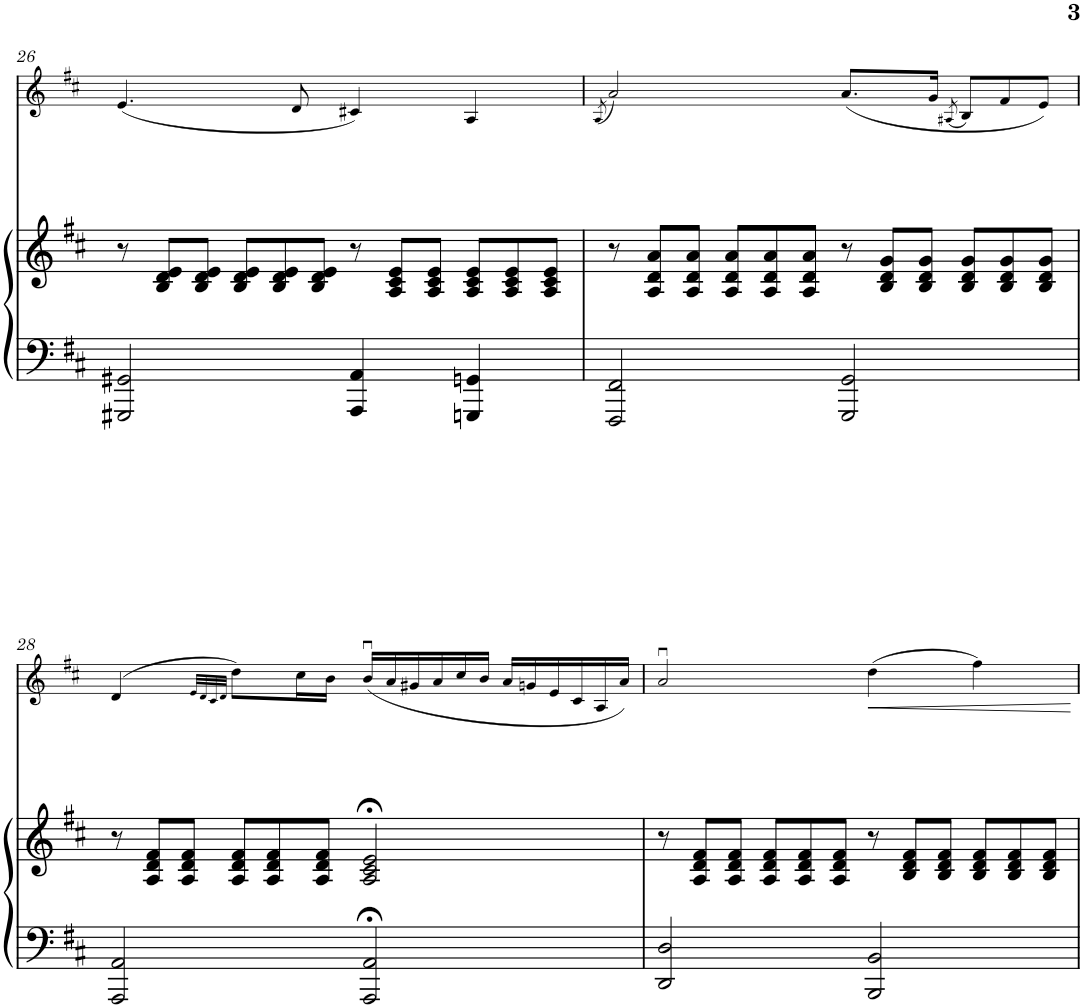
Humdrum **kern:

**kern	**kern	**kern	**dynam
*part2	*part2	*part1	*part1
*staff3	*staff2	*staff1	*staff1
*I"Klavier	*	*I"Violine	*
*	*	*I'Vln	*
!!LO:PB:g=z
*clefF4	*clefG2	*clefG2	*
*k[f#c#]	*k[f#c#]	*k[f#c#]	*
*M4/4	*M4/4	*M4/4	*
*met(c)	*met(c)	*met(c)	*
*	*Xtuplet	*	*
=26	=26	=26	=26
2GGG#X/ 2GG#X/	12r	(4.e/	.
.	12B/ 12d/ 12e/L	.	.
.	12B/ 12d/ 12e/J	.	.
.	12B/ 12d/ 12e/L	.	.
.	12B/ 12d/ 12e/	.	.
.	.	8d/	.
.	12B/ 12d/ 12e/J	.	.
4AAA/ 4AA/	12r	4c#X/)	.
.	12A/ 12c#/ 12e/L	.	.
.	12A/ 12c#/ 12e/J	.	.
4GGGn/ 4GGn/	12A/ 12c#/ 12e/L	4A/	.
.	12A/ 12c#/ 12e/	.	.
.	12A/ 12c#/ 12e/J	.	.
=27	=27	=27	=27
.	.	(8qA/	.
2FFF#/ 2FF#/	12r	2a/)	.
.	12A/ 12d/ 12a/L	.	.
.	12A/ 12d/ 12a/J	.	.
.	12A/ 12d/ 12a/L	.	.
.	12A/ 12d/ 12a/	.	.
.	12A/ 12d/ 12a/J	.	.
2GGG/ 2GG/	12r	(8.a/L	.
.	12B/ 12d/ 12g/L	.	.
.	12B/ 12d/ 12g/J	.	.
.	.	16g/Jk	.
.	.	(8qA#X/	.
*	*	*Xbrackettup	*
.	12B/ 12d/ 12g/L	12B/L)	.
.	12B/ 12d/ 12g/	12f#/	.
.	12B/ 12d/ 12g/J	12e/J)	.
!!LO:LB:g=z
=28	=28	=28	=28
2AAA/ 2AA/	12r	(4d/	.
.	12A/ 12d/ 12f#/L	.	.
.	12A/ 12d/ 12f#/J	.	.
.	.	32qe/LLL	.
.	.	32qd/	.
.	.	32qc#/	.
.	.	32qd/JJJ	.
.	12A/ 12d/ 12f#/L	8dd\L)	.
.	12A/ 12d/ 12f#/	.	.
.	.	16cc#\L	.
.	12A/ 12d/ 12f#/J	.	.
.	.	16b\JJ	.
2AAA/;< 2AA/;<	2A/;< 2c#/;< 2e/;<	(24bu/LL	.
.	.	24a/	.
.	.	24g#X/	.
.	.	24a/	.
.	.	24cc#/	.
.	.	24b/JJ	.
.	.	24a/LL	.
.	.	24gn/	.
.	.	24e/	.
.	.	24c#/	.
.	.	24A/	.
.	.	24a/JJ)	.
=29	=29	=29	=29
2DD/ 2D/	12r	2au/	.
.	12A/ 12d/ 12f#/L	.	.
.	12A/ 12d/ 12f#/J	.	.
.	12A/ 12d/ 12f#/L	.	.
.	12A/ 12d/ 12f#/	.	.
.	12A/ 12d/ 12f#/J	.	.
!	!	!	!LO:HP:b
2BBB/ 2BB/	12r	(4dd\	<
.	12B/ 12d/ 12f#/L	.	.
.	12B/ 12d/ 12f#/J	.	.
.	12B/ 12d/ 12f#/L	4ff#\)	.
.	12B/ 12d/ 12f#/	.	.
.	12B/ 12d/ 12f#/J	.	.
.	.	.	[
=	=	=	=
*-	*-	*-	*-
